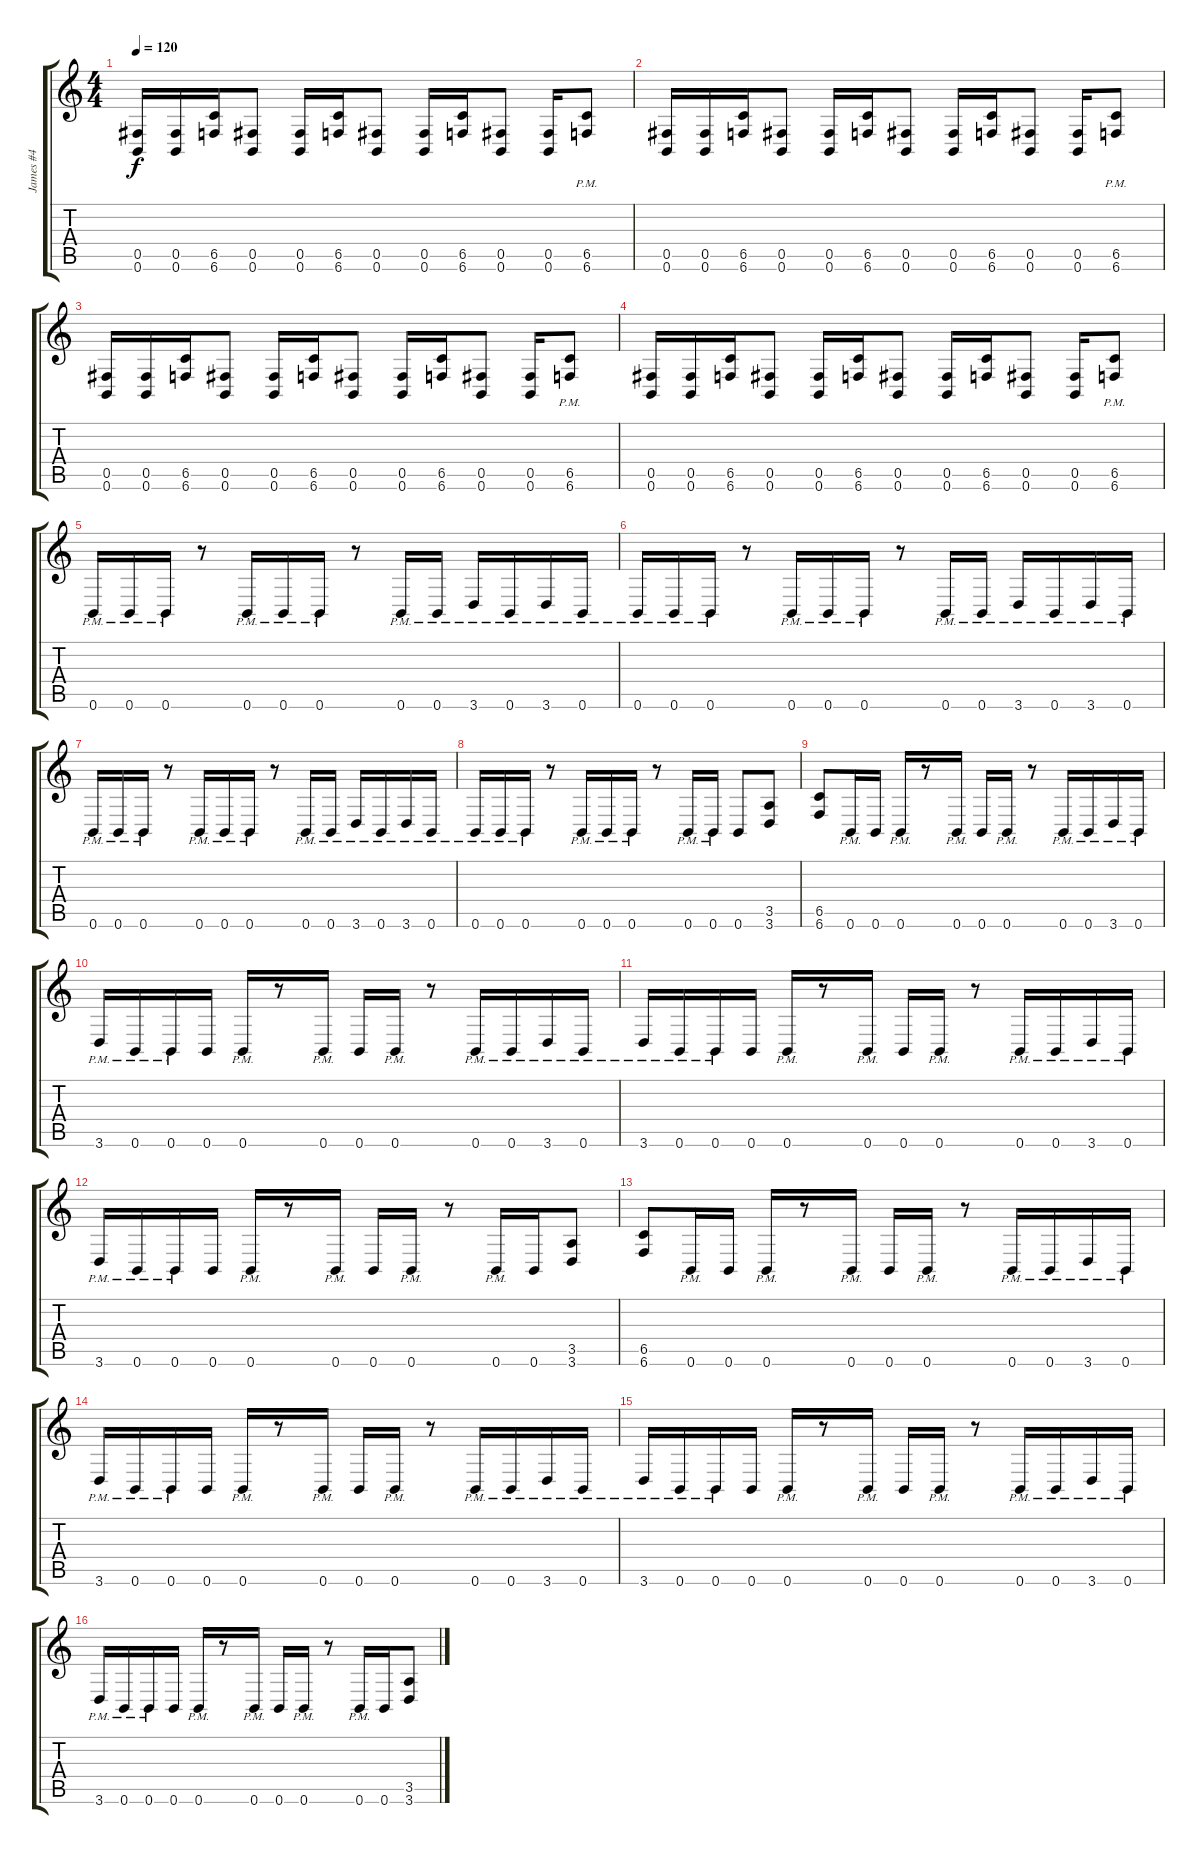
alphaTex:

\track ("James #4" "James #4") {instrument distortionguitar}
\staff {score tabs}
\tuning (Db4 Ab3 E3 B2 Gb2 B1) {hide}
\ts (4 4)
\tempo 120
\clef g2
\ks c
(0.5 0.6).16{dy f} (0.5 0.6).16 (6.5 6.6).16 (0.5 0.6).8 (0.5 0.6).16 (6.5 6.6).16 (0.5 0.6).8 (0.5 0.6).16 (6.5 6.6).16 (0.5 0.6).8 (0.5 0.6).16 (6.5{pm} 6.6{pm}).8 |
(0.5 0.6).16 (0.5 0.6).16 (6.5 6.6).16 (0.5 0.6).8 (0.5 0.6).16 (6.5 6.6).16 (0.5 0.6).8 (0.5 0.6).16 (6.5 6.6).16 (0.5 0.6).8 (0.5 0.6).16 (6.5{pm} 6.6{pm}).8 |
(0.5 0.6).16 (0.5 0.6).16 (6.5 6.6).16 (0.5 0.6).8 (0.5 0.6).16 (6.5 6.6).16 (0.5 0.6).8 (0.5 0.6).16 (6.5 6.6).16 (0.5 0.6).8 (0.5 0.6).16 (6.5{pm} 6.6{pm}).8 |
(0.5 0.6).16 (0.5 0.6).16 (6.5 6.6).16 (0.5 0.6).8 (0.5 0.6).16 (6.5 6.6).16 (0.5 0.6).8 (0.5 0.6).16 (6.5 6.6).16 (0.5 0.6).8 (0.5 0.6).16 (6.5{pm} 6.6{pm}).8 |
0.6{pm}.16 0.6{pm}.16 0.6{pm}.16 r.8 0.6{pm}.16 0.6{pm}.16 0.6{pm}.16 r.8 0.6{pm}.16 0.6{pm}.16 3.6{pm}.16 0.6{pm}.16 3.6{pm}.16 0.6{pm}.16 |
0.6{pm}.16 0.6{pm}.16 0.6{pm}.16 r.8 0.6{pm}.16 0.6{pm}.16 0.6{pm}.16 r.8 0.6{pm}.16 0.6{pm}.16 3.6{pm}.16 0.6{pm}.16 3.6{pm}.16 0.6{pm}.16 |
0.6{pm}.16 0.6{pm}.16 0.6{pm}.16 r.8 0.6{pm}.16 0.6{pm}.16 0.6{pm}.16 r.8 0.6{pm}.16 0.6{pm}.16 3.6{pm}.16 0.6{pm}.16 3.6{pm}.16 0.6{pm}.16 |
0.6{pm}.16 0.6{pm}.16 0.6{pm}.16 r.8 0.6{pm}.16 0.6{pm}.16 0.6{pm}.16 r.8 0.6{pm}.16 0.6{pm}.16 0.6.8 (3.5 3.6).8 |
(6.5 6.6).8 0.6{pm}.16 0.6.16 0.6{pm}.16 r.8 0.6{pm}.16 0.6.16 0.6{pm}.16 r.8 0.6{pm}.16 0.6{pm}.16 3.6{pm}.16 0.6{pm}.16 |
3.6{pm}.16 0.6{pm}.16 0.6{pm}.16 0.6.16 0.6{pm}.16 r.8 0.6{pm}.16 0.6.16 0.6{pm}.16 r.8 0.6{pm}.16 0.6{pm}.16 3.6{pm}.16 0.6{pm}.16 |
3.6{pm}.16 0.6{pm}.16 0.6{pm}.16 0.6.16 0.6{pm}.16 r.8 0.6{pm}.16 0.6.16 0.6{pm}.16 r.8 0.6{pm}.16 0.6{pm}.16 3.6{pm}.16 0.6{pm}.16 |
3.6{pm}.16 0.6{pm}.16 0.6{pm}.16 0.6.16 0.6{pm}.16 r.8 0.6{pm}.16 0.6.16 0.6{pm}.16 r.8 0.6{pm}.16 0.6.16 (3.5 3.6).8 |
(6.5 6.6).8 0.6{pm}.16 0.6.16 0.6{pm}.16 r.8 0.6{pm}.16 0.6.16 0.6{pm}.16 r.8 0.6{pm}.16 0.6{pm}.16 3.6{pm}.16 0.6{pm}.16 |
3.6{pm}.16 0.6{pm}.16 0.6{pm}.16 0.6.16 0.6{pm}.16 r.8 0.6{pm}.16 0.6.16 0.6{pm}.16 r.8 0.6{pm}.16 0.6{pm}.16 3.6{pm}.16 0.6{pm}.16 |
3.6{pm}.16 0.6{pm}.16 0.6{pm}.16 0.6.16 0.6{pm}.16 r.8 0.6{pm}.16 0.6.16 0.6{pm}.16 r.8 0.6{pm}.16 0.6{pm}.16 3.6{pm}.16 0.6{pm}.16 |
3.6{pm}.16 0.6{pm}.16 0.6{pm}.16 0.6.16 0.6{pm}.16 r.8 0.6{pm}.16 0.6.16 0.6{pm}.16 r.8 0.6{pm}.16 0.6.16 (3.5 3.6).8
